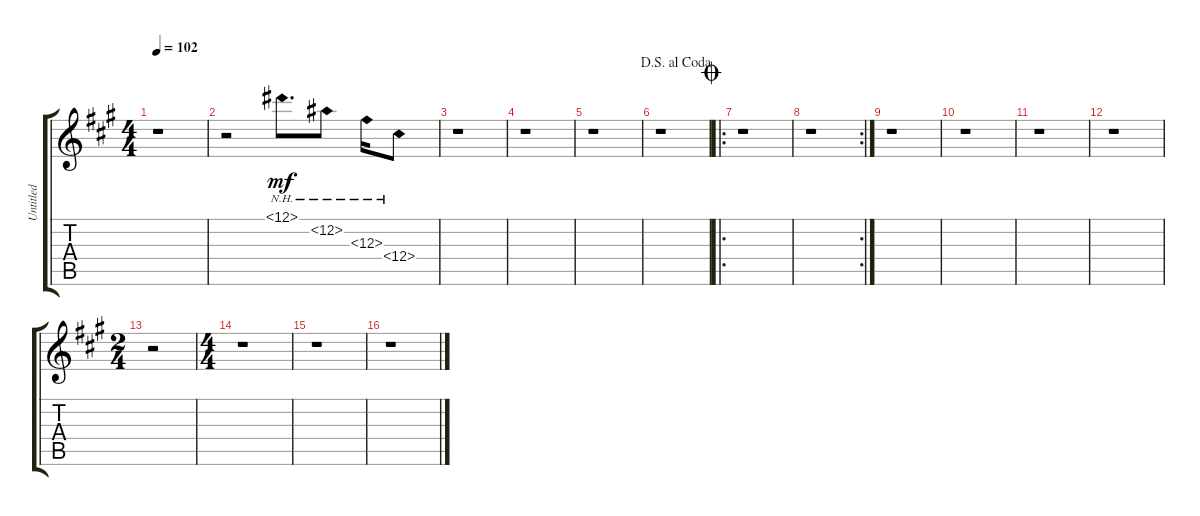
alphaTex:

\track ("Untitled" "Untitled") {instrument overdrivenguitar}
\staff {score tabs}
\tuning (Eb4 Bb3 Gb3 Db3 Ab2 Eb2) {hide}
\ts (4 4)
\tempo 102
\clef g2
\ks a
r.1{dy f} |
r.2 12.1{nh}.8{d dy mf} 12.2{nh}.8 12.3{nh}.16 12.4{nh}.8 |
r.1 |
r.1 |
r.1 |
\jump dalsegnoalcoda
r.1 |
\ro
\jump coda
r.1 |
\rc 2
r.1 |
r.1 |
r.1 |
r.1 |
r.1 |
\ts (2 4)
r.2 |
\ts (4 4)
r.1 |
r.1 |
r.1
